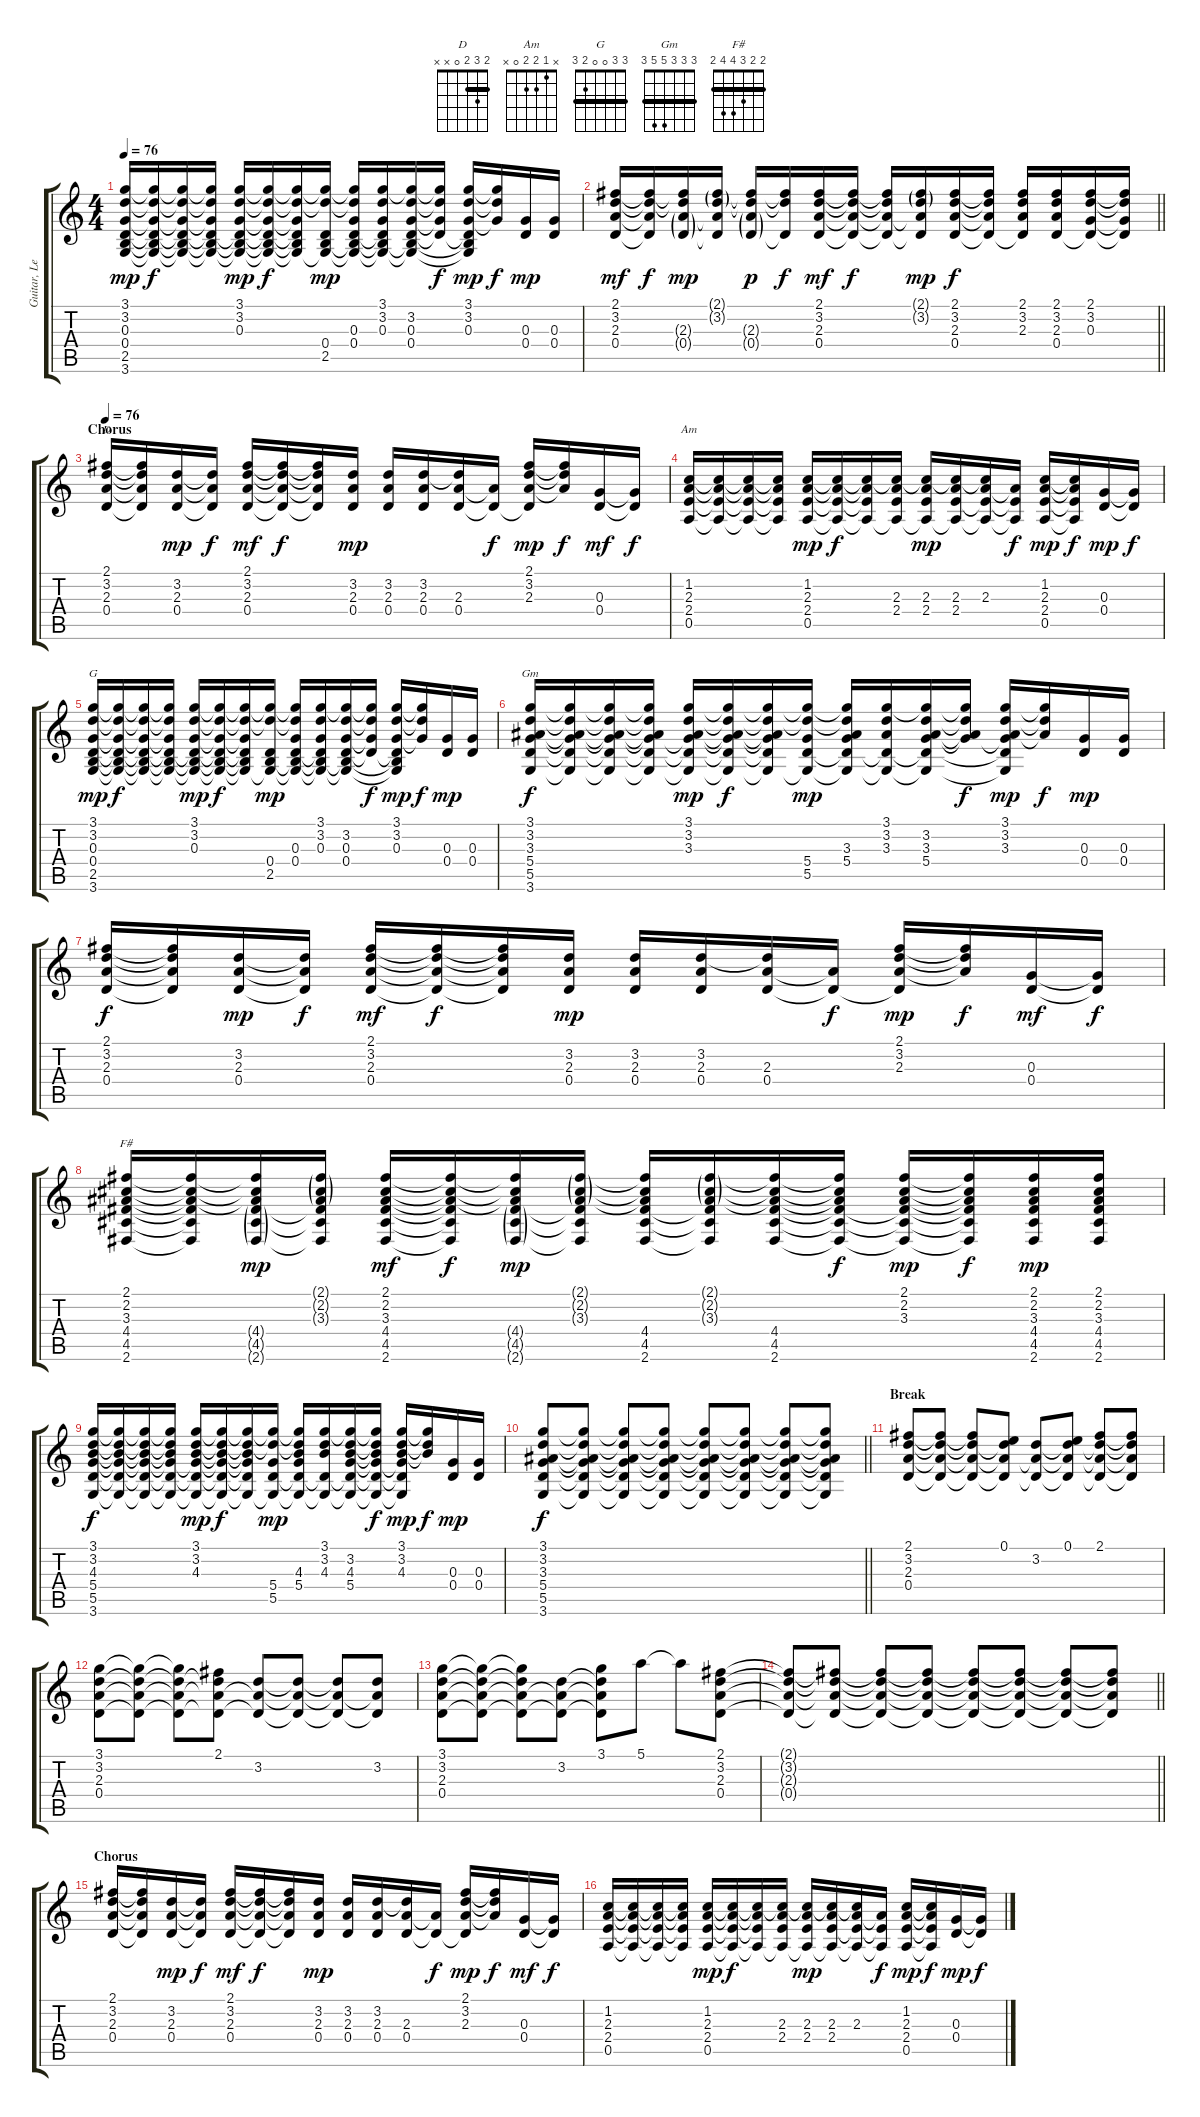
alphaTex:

\track ("Guitar, Lead" "Guitar, Le") {instrument acousticguitarsteel}
\staff {score tabs}
\tuning (E4 B3 G3 D3 A2 E2) {hide}
\chord ("D" 2 3 2 0 x x) {barre 2}
\chord ("Am" x 1 2 2 0 x)
\chord ("G" 3 3 0 0 2 3) {barre 3}
\chord ("Gm" 3 3 3 5 5 3) {barre 3}
\chord ("F#" 2 2 3 4 4 2) {barre 2}
\ts (4 4)
\tempo 76
\clef g2
\ks c
(3.1 3.2 0.3 0.4 2.5 3.6).16{dy mp} (3.1{t} 3.2{t} 0.3{t} 0.4{t} 2.5{t} 3.6{t}).16{dy f} (3.1{t} 3.2{t} 0.3{t} 0.4{t} 2.5{t} 3.6{t}).16 (3.1{t} 3.2{t} 0.3{t} 0.4{t} 2.5{t} 3.6{t}).16 (3.1 3.2 0.3 0.4{t} 2.5{t} 3.6{t}).16{dy mp} (3.1{t} 3.2{t} 0.3{t} 0.4{t} 2.5{t} 3.6{t}).16{dy f} (3.1{t} 3.2{t} 0.3{t} 0.4{t} 2.5{t} 3.6{t}).16 (3.1{t} 3.2{t} 0.4 2.5 3.6{t}).16{dy mp} (3.1{t} 3.2{t} 0.3 0.4 2.5{t} 3.6{t}).16 (3.1 3.2 0.3 0.4{t} 2.5{t} 3.6{t}).16 (3.1{t} 3.2 0.3 0.4 2.5{t} 3.6{t}).16 (3.1{t} 3.2{t} 0.3{t} 0.4{t}).16{dy f} (3.1 3.2 0.3 0.4{t} 2.5{t} 3.6{t}).16{dy mp} (3.1{t} 3.2{t} 0.3{t}).16{dy f} (0.3 0.4).16{dy mp} (0.3 0.4).16 |
\barLineRight lightlight
(2.1 3.2 2.3 0.4).16{dy mf} (2.1{t} 3.2{t} 2.3{t} 0.4{t}).16{dy f} (2.1{t} 3.2{t} 2.3{g} 0.4{g}).16{dy mp} (2.1{g} 3.2{g} 2.3{t} 0.4{t}).16 (2.1{t} 3.2{t} 2.3{g} 0.4{g}).16{dy p} (2.1{t} 3.2{t} 0.4{t}).16{dy f} (2.1 3.2 2.3 0.4).16{dy mf} (2.1{t} 3.2{t} 2.3{t} 0.4{t}).16{dy f} (2.1{t} 3.2{t} 2.3{t} 0.4{t}).16 (2.1{g} 3.2{g} 2.3{t} 0.4{t}).16{dy mp} (2.1 3.2 2.3 0.4).16{dy f} (2.1{t} 3.2{t} 2.3{t} 0.4{t}).16 (2.1 3.2 2.3 0.4{t}).16 (2.1 3.2 2.3 0.4).16 (2.1 3.2 0.3 0.4{t}).16 (2.1{t} 3.2{t} 0.3{t} 0.4{t}).16 |
\section ("" "Chorus")
\tempo 76
(2.1 3.2 2.3 0.4).16{ch "D"} (2.1{t} 3.2{t} 2.3{t} 0.4{t}).16 (3.2 2.3 0.4).16{dy mp} (3.2{t} 2.3{t} 0.4{t}).16{dy f} (2.1 3.2 2.3 0.4).16{dy mf} (2.1{t} 3.2{t} 2.3{t} 0.4{t}).16{dy f} (2.1{t} 3.2{t} 2.3{t} 0.4{t}).16 (3.2 2.3 0.4).16{dy mp} (3.2 2.3 0.4).16 (3.2 2.3 0.4).16 (3.2{t} 2.3 0.4).16 (2.3{t} 0.4{t}).16{dy f} (2.1 3.2 2.3 0.4{t}).16{dy mp} (2.1{t} 3.2{t} 2.3{t}).16{dy f} (0.3 0.4).16{dy mf} (0.3{t} 0.4{t}).16{dy f} |
(1.2 2.3 2.4 0.5).16{ch "Am"} (1.2{t} 2.3{t} 2.4{t} 0.5{t}).16 (1.2{t} 2.3{t} 2.4{t} 0.5{t}).16 (1.2{t} 2.3{t} 2.4{t} 0.5{t}).16 (1.2 2.3 2.4 0.5).16{dy mp} (1.2{t} 2.3{t} 2.4{t} 0.5{t}).16{dy f} (1.2{t} 2.3{t} 2.4{t} 0.5{t}).16 (1.2{t} 2.3 2.4 0.5{t}).16 (1.2{t} 2.3 2.4 0.5{t}).16{dy mp} (1.2{t} 2.3 2.4 0.5{t}).16 (1.2{t} 2.3 2.4{t} 0.5{t}).16 (2.3{t} 2.4{t} 0.5{t}).16{dy f} (1.2 2.3 2.4 0.5).16{dy mp} (1.2{t} 2.3{t} 2.4{t} 0.5{t}).16{dy f} (0.3 0.4).16{dy mp} (0.3{t} 0.4{t}).16{dy f} |
(3.1 3.2 0.3 0.4 2.5 3.6).16{ch "G" dy mp} (3.1{t} 3.2{t} 0.3{t} 0.4{t} 2.5{t} 3.6{t}).16{dy f} (3.1{t} 3.2{t} 0.3{t} 0.4{t} 2.5{t} 3.6{t}).16 (3.1{t} 3.2{t} 0.3{t} 0.4{t} 2.5{t} 3.6{t}).16 (3.1 3.2 0.3 0.4{t} 2.5{t} 3.6{t}).16{dy mp} (3.1{t} 3.2{t} 0.3{t} 0.4{t} 2.5{t} 3.6{t}).16{dy f} (3.1{t} 3.2{t} 0.3{t} 0.4{t} 2.5{t} 3.6{t}).16 (3.1{t} 3.2{t} 0.4 2.5 3.6{t}).16{dy mp} (3.1{t} 3.2{t} 0.3 0.4 2.5{t} 3.6{t}).16 (3.1 3.2 0.3 0.4{t} 2.5{t} 3.6{t}).16 (3.1{t} 3.2 0.3 0.4 2.5{t} 3.6{t}).16 (3.1{t} 3.2{t} 0.3{t} 0.4{t}).16{dy f} (3.1 3.2 0.3 0.4{t} 2.5{t} 3.6{t}).16{dy mp} (3.1{t} 3.2{t} 0.3{t}).16{dy f} (0.3 0.4).16{dy mp} (0.3 0.4).16 |
(3.1 3.2 3.3 5.4 5.5 3.6).16{ch "Gm" dy f} (3.1{t} 3.2{t} 3.3{t} 5.4{t} 5.5{t} 3.6{t}).16 (3.1{t} 3.2{t} 3.3{t} 5.4{t} 5.5{t} 3.6{t}).16 (3.1{t} 3.2{t} 3.3{t} 5.4{t} 5.5{t} 3.6{t}).16 (3.1 3.2 3.3 5.4{t} 5.5{t} 3.6{t}).16{dy mp} (3.1{t} 3.2{t} 3.3{t} 5.4{t} 5.5{t} 3.6{t}).16{dy f} (3.1{t} 3.2{t} 3.3{t} 5.4{t} 5.5{t} 3.6{t}).16 (3.1{t} 3.2{t} 5.4 5.5 3.6{t}).16{dy mp} (3.1{t} 3.2{t} 3.3 5.4 5.5{t} 3.6{t}).16 (3.1 3.2 3.3 5.5{t} 3.6{t}).16 (3.1{t} 3.2 3.3 5.4 5.5{t} 3.6{t}).16 (3.1{t} 3.2{t} 3.3{t} 5.4{t}).16{dy f} (3.1 3.2 3.3 5.4{t} 5.5{t} 3.6{t}).16{dy mp} (3.1{t} 3.2{t} 3.3{t}).16{dy f} (0.3 0.4).16{dy mp} (0.3 0.4).16 |
(2.1 3.2 2.3 0.4).16{dy f} (2.1{t} 3.2{t} 2.3{t} 0.4{t}).16 (3.2 2.3 0.4).16{dy mp} (3.2{t} 2.3{t} 0.4{t}).16{dy f} (2.1 3.2 2.3 0.4).16{dy mf} (2.1{t} 3.2{t} 2.3{t} 0.4{t}).16{dy f} (2.1{t} 3.2{t} 2.3{t} 0.4{t}).16 (3.2 2.3 0.4).16{dy mp} (3.2 2.3 0.4).16 (3.2 2.3 0.4).16 (3.2{t} 2.3 0.4).16 (2.3{t} 0.4{t}).16{dy f} (2.1 3.2 2.3 0.4{t}).16{dy mp} (2.1{t} 3.2{t} 2.3{t}).16{dy f} (0.3 0.4).16{dy mf} (0.3{t} 0.4{t}).16{dy f} |
(2.1 2.2 3.3 4.4 4.5 2.6).16{ch "F#"} (2.1{t} 2.2{t} 3.3{t} 4.4{t} 4.5{t} 2.6{t}).16 (2.1{t} 2.2{t} 3.3{t} 4.4{g} 4.5{g} 2.6{g}).16{dy mp} (2.1{g} 2.2{g} 3.3{g} 4.4{t} 4.5{t} 2.6{t}).16 (2.1 2.2 3.3 4.4 4.5 2.6).16{dy mf} (2.1{t} 2.2{t} 3.3{t} 4.4{t} 4.5{t} 2.6{t}).16{dy f} (2.1{t} 2.2{t} 3.3{t} 4.4{g} 4.5{g} 2.6{g}).16{dy mp} (2.1{g} 2.2{g} 3.3{g} 4.4{t} 4.5{t} 2.6{t}).16 (2.1{t} 2.2{t} 3.3{t} 4.4 4.5 2.6).16 (2.1{g} 2.2{g} 3.3{g} 4.4{t} 4.5{t} 2.6{t}).16 (2.1{t} 2.2{t} 3.3{t} 4.4 4.5 2.6).16 (2.1{t} 2.2{t} 3.3{t} 4.4{t} 4.5{t} 2.6{t}).16{dy f} (2.1 2.2 3.3 4.4{t} 4.5{t} 2.6{t}).16{dy mp} (2.1{t} 2.2{t} 3.3{t} 4.4{t} 4.5{t} 2.6{t}).16{dy f} (2.1 2.2 3.3 4.4 4.5 2.6).16{dy mp} (2.1 2.2 3.3 4.4 4.5 2.6).16 |
(3.1 3.2 4.3 5.4 5.5 3.6).16{dy f} (3.1{t} 3.2{t} 4.3{t} 5.4{t} 5.5{t} 3.6{t}).16 (3.1{t} 3.2{t} 4.3{t} 5.4{t} 5.5{t} 3.6{t}).16 (3.1{t} 3.2{t} 4.3{t} 5.4{t} 5.5{t} 3.6{t}).16 (3.1 3.2 4.3 5.4{t} 5.5{t} 3.6{t}).16{dy mp} (3.1{t} 3.2{t} 4.3{t} 5.4{t} 5.5{t} 3.6{t}).16{dy f} (3.1{t} 3.2{t} 4.3{t} 5.4{t} 5.5{t} 3.6{t}).16 (3.1{t} 3.2{t} 5.4 5.5 3.6{t}).16{dy mp} (3.1{t} 3.2{t} 4.3 5.4 5.5{t} 3.6{t}).16 (3.1 3.2 4.3 5.5{t} 3.6{t}).16 (3.1{t} 3.2 4.3 5.4 5.5{t} 3.6{t}).16 (3.1{t} 3.2{t} 4.3{t} 5.4{t} 5.5{t} 3.6{t}).16{dy f} (3.1 3.2 4.3 5.4{t} 5.5{t} 3.6{t}).16{dy mp} (3.1{t} 3.2{t} 4.3{t}).16{dy f} (0.3 0.4).16{dy mp} (0.3 0.4).16 |
\barLineRight lightlight
(3.1 3.2 3.3 5.4 5.5 3.6).8{dy f} (3.1{t} 3.2{t} 3.3{t} 5.4{t} 5.5{t} 3.6{t}).8 (3.1{t} 3.2{t} 3.3{t} 5.4{t} 5.5{t} 3.6{t}).8 (3.1{t} 3.2{t} 3.3{t} 5.4{t} 5.5{t} 3.6{t}).8 (3.1{t} 3.2{t} 3.3{t} 5.4{t} 5.5{t} 3.6{t}).8 (3.1{t} 3.2{t} 3.3{t} 5.4{t} 5.5{t} 3.6{t}).8 (3.1{t} 3.2{t} 3.3{t} 5.4{t} 5.5{t} 3.6{t}).8 (3.1{t} 3.2{t} 3.3{t} 5.4{t} 5.5{t} 3.6{t}).8 |
\section ("" "Break")
(2.1 3.2 2.3 0.4).8 (2.1{t} 3.2{t} 2.3{t} 0.4{t}).8 (2.1{t} 3.2{t} 2.3{t} 0.4{t}).8 (0.1 3.2{t} 2.3{t} 0.4{t}).8 (3.2 2.3{t} 0.4{t}).8 (0.1 3.2{t} 2.3{t} 0.4{t}).8 (2.1 3.2{t} 2.3{t} 0.4{t}).8 (2.1{t} 3.2{t} 2.3{t} 0.4{t}).8 |
(3.1 3.2 2.3 0.4).8 (3.1{t} 3.2{t} 2.3{t} 0.4{t}).8 (3.1{t} 3.2{t} 2.3{t} 0.4{t}).8 (2.1 3.2{t} 2.3{t} 0.4{t}).8 (3.2 2.3{t} 0.4{t}).8 (3.2{t} 2.3{t} 0.4{t}).8 (3.2{t} 2.3{t} 0.4{t}).8 (3.2 2.3{t} 0.4{t}).8 |
(3.1 3.2 2.3 0.4).8 (3.1{t} 3.2{t} 2.3{t} 0.4{t}).8 (3.1{t} 3.2{t} 2.3{t} 0.4{t}).8 (3.2 2.3{t} 0.4{t}).8 (3.1 3.2{t} 2.3{t} 0.4{t}).8 5.1.8 5.1{t}.8 (2.1 3.2 2.3 0.4).8 |
\barLineRight lightlight
(2.1{t} 3.2{t} 2.3{t} 0.4{t}).8 (2.1{t} 3.2{t} 2.3{t} 0.4{t}).8 (2.1{t} 3.2{t} 2.3{t} 0.4{t}).8 (2.1{t} 3.2{t} 2.3{t} 0.4{t}).8 (2.1{t} 3.2{t} 2.3{t} 0.4{t}).8 (2.1{t} 3.2{t} 2.3{t} 0.4{t}).8 (2.1{t} 3.2{t} 2.3{t} 0.4{t}).8 (2.1{t} 3.2{t} 2.3{t} 0.4{t}).8 |
\section ("" "Chorus")
(2.1 3.2 2.3 0.4).16 (2.1{t} 3.2{t} 2.3{t} 0.4{t}).16 (3.2 2.3 0.4).16{dy mp} (3.2{t} 2.3{t} 0.4{t}).16{dy f} (2.1 3.2 2.3 0.4).16{dy mf} (2.1{t} 3.2{t} 2.3{t} 0.4{t}).16{dy f} (2.1{t} 3.2{t} 2.3{t} 0.4{t}).16 (3.2 2.3 0.4).16{dy mp} (3.2 2.3 0.4).16 (3.2 2.3 0.4).16 (3.2{t} 2.3 0.4).16 (2.3{t} 0.4{t}).16{dy f} (2.1 3.2 2.3 0.4{t}).16{dy mp} (2.1{t} 3.2{t} 2.3{t}).16{dy f} (0.3 0.4).16{dy mf} (0.3{t} 0.4{t}).16{dy f} |
(1.2 2.3 2.4 0.5).16 (1.2{t} 2.3{t} 2.4{t} 0.5{t}).16 (1.2{t} 2.3{t} 2.4{t} 0.5{t}).16 (1.2{t} 2.3{t} 2.4{t} 0.5{t}).16 (1.2 2.3 2.4 0.5).16{dy mp} (1.2{t} 2.3{t} 2.4{t} 0.5{t}).16{dy f} (1.2{t} 2.3{t} 2.4{t} 0.5{t}).16 (1.2{t} 2.3 2.4 0.5{t}).16 (1.2{t} 2.3 2.4 0.5{t}).16{dy mp} (1.2{t} 2.3 2.4 0.5{t}).16 (1.2{t} 2.3 2.4{t} 0.5{t}).16 (2.3{t} 2.4{t} 0.5{t}).16{dy f} (1.2 2.3 2.4 0.5).16{dy mp} (1.2{t} 2.3{t} 2.4{t} 0.5{t}).16{dy f} (0.3 0.4).16{dy mp} (0.3{t} 0.4{t}).16{dy f}
